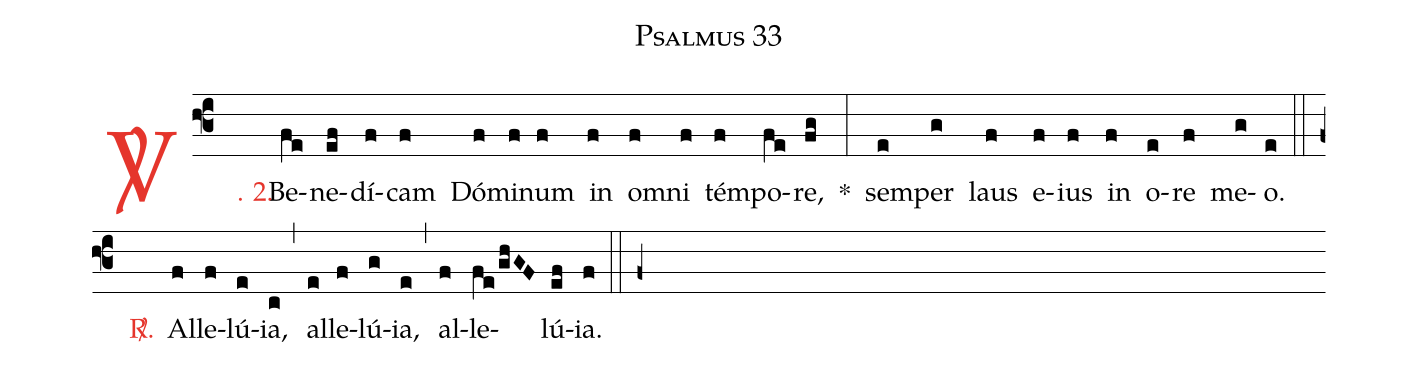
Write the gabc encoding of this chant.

name: Psalmus 33;
%%
(f3)

<c><sp>V/</sp>. 2.</c>() Be(fe)ne(ef)dí(f)cam(f) Dó(f)mi(f)num(f) in(f) om(f)ni(f) tém(f)po(fe)re,(fg) *(:) sem(e)per(g) laus(f) e(f)ius(f) in(f) o(e)re(f) me(g)o.(e)

(::)

<nlba><c><sp>R/</sp>.</c>() Al</nlba>(f)le(f)lú(e)ia,(c) (,) al(e)le(f)lú(g)ia,(e) (,) al(f)le(fe/ghGF)lú(ef)ia.(f)

(::)

(f+)
